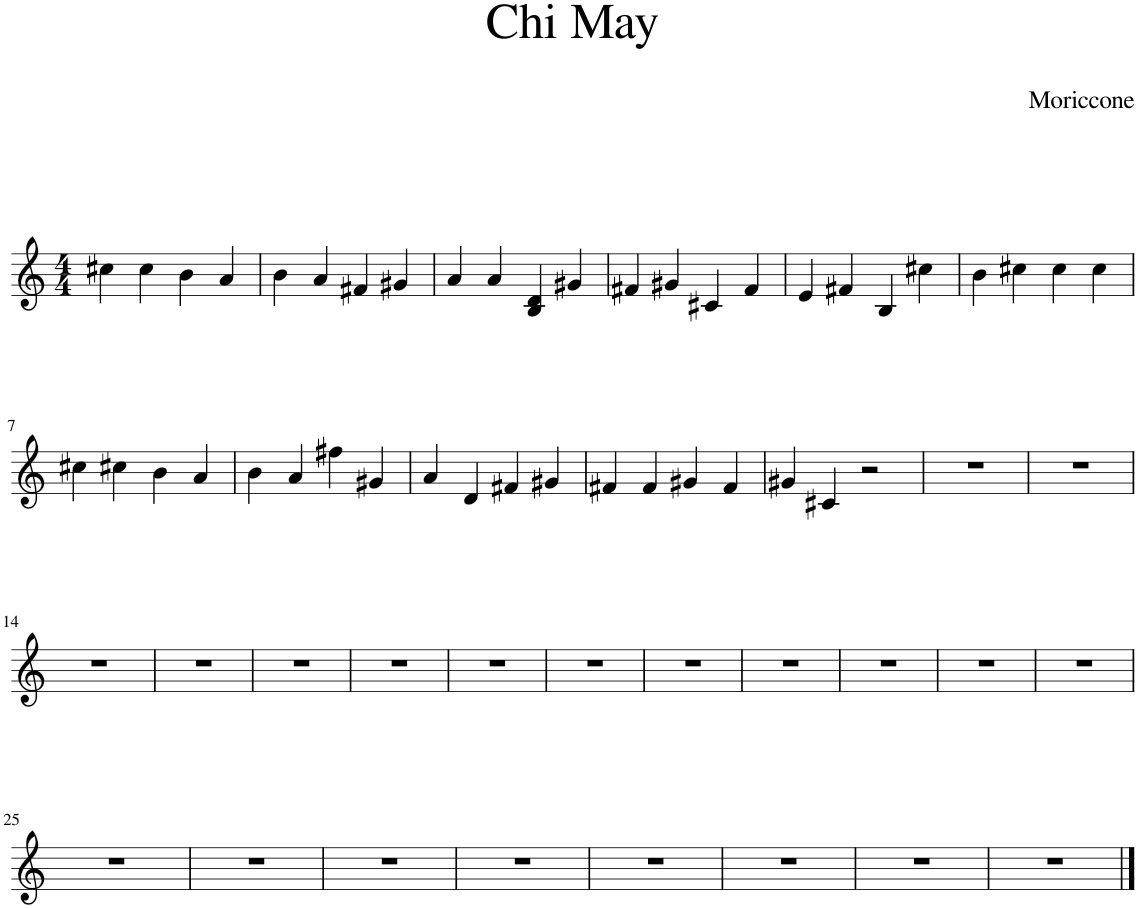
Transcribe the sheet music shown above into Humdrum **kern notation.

**kern
*part1
*staff1
*I"Piano
*I'Pno.
*clefG2
*k[]
*M4/4
=1
4cc#X\
4cc#\
4b\
4a/
=2
4b\
4a/
4f#X/
4g#X/
=3
4a/
4a/
4B/ 4d/
4g#X/
=4
4f#X/
4g#X/
4c#X/
4f#/
=5
4e/
4f#X/
4B/
4cc#X\
=6
4b\
4cc#X\
4cc#\
4cc#\
!!LO:LB:g=z
=7
4cc#X\
4cc#X\
4b\
4a/
=8
4b\
4a/
4ff#X\
4g#X/
=9
4a/
4d/
4f#X/
4g#X/
=10
4f#X/
4f#/
4g#X/
4f#/
=11
4g#X/
4c#X/
2r
=12
1r
=13
1r
!!LO:LB:g=z
=14
1r
=15
1r
=16
1r
=17
1r
=18
1r
=19
1r
=20
1r
=21
1r
=22
1r
=23
1r
=24
1r
!!LO:LB:g=z
=25
1r
=26
1r
=27
1r
=28
1r
=29
1r
=30
1r
=31
1r
=32
1r
==
*-
